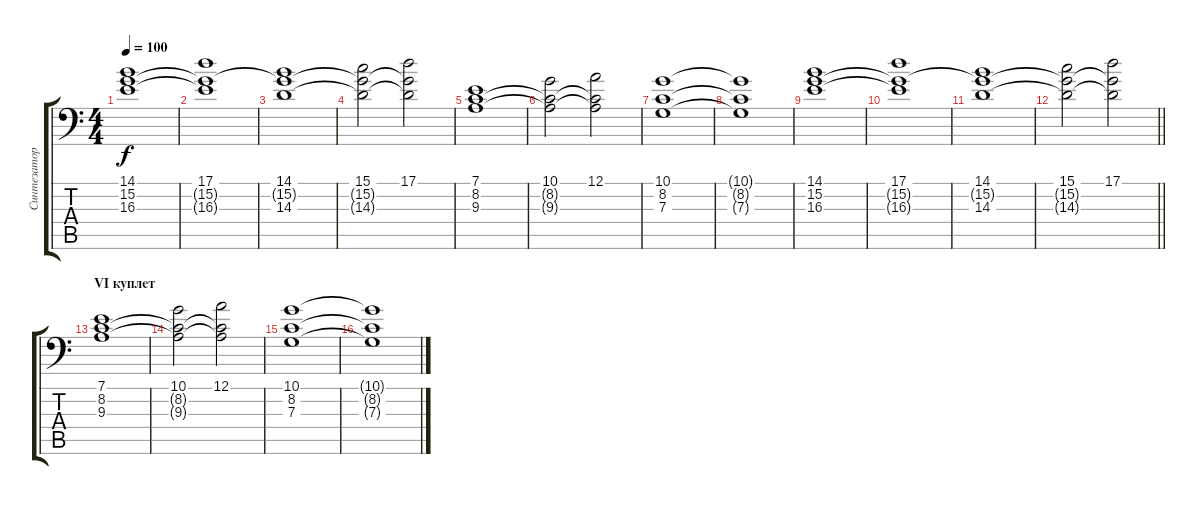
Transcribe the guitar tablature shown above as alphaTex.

\track ("Синтезатор" "Синтезатор") {instrument stringensemble1}
\staff {score tabs}
\tuning (A3 E3 C3 G2 D2 A1) {hide}
\ts (4 4)
\tempo 100
\clef f4
\ks aminor
(14.1 15.2 16.3).1{dy f} |
(17.1 15.2{t} 16.3{t}).1 |
(14.1 15.2{t} 14.3).1 |
(15.1 15.2{t} 14.3{t}).2 (17.1 15.2{t} 14.3{t}).2 |
(7.1 8.2 9.3).1{instrument synthstrings2} |
(10.1 8.2{t} 9.3{t}).2 (12.1 8.2{t} 9.3{t}).2 |
(10.1 8.2 7.3).1 |
(10.1{t} 8.2{t} 7.3{t}).1 |
(14.1 15.2 16.3).1 |
(17.1 15.2{t} 16.3{t}).1 |
(14.1 15.2{t} 14.3).1 |
\barLineRight lightlight
(15.1 15.2{t} 14.3{t}).2 (17.1 15.2{t} 14.3{t}).2 |
\section ("" "VI куплет")
(7.1 8.2 9.3).1{volume 13 instrument synthstrings2} |
(10.1 8.2{t} 9.3{t}).2 (12.1 8.2{t} 9.3{t}).2 |
(10.1 8.2 7.3).1 |
(10.1{t} 8.2{t} 7.3{t}).1
